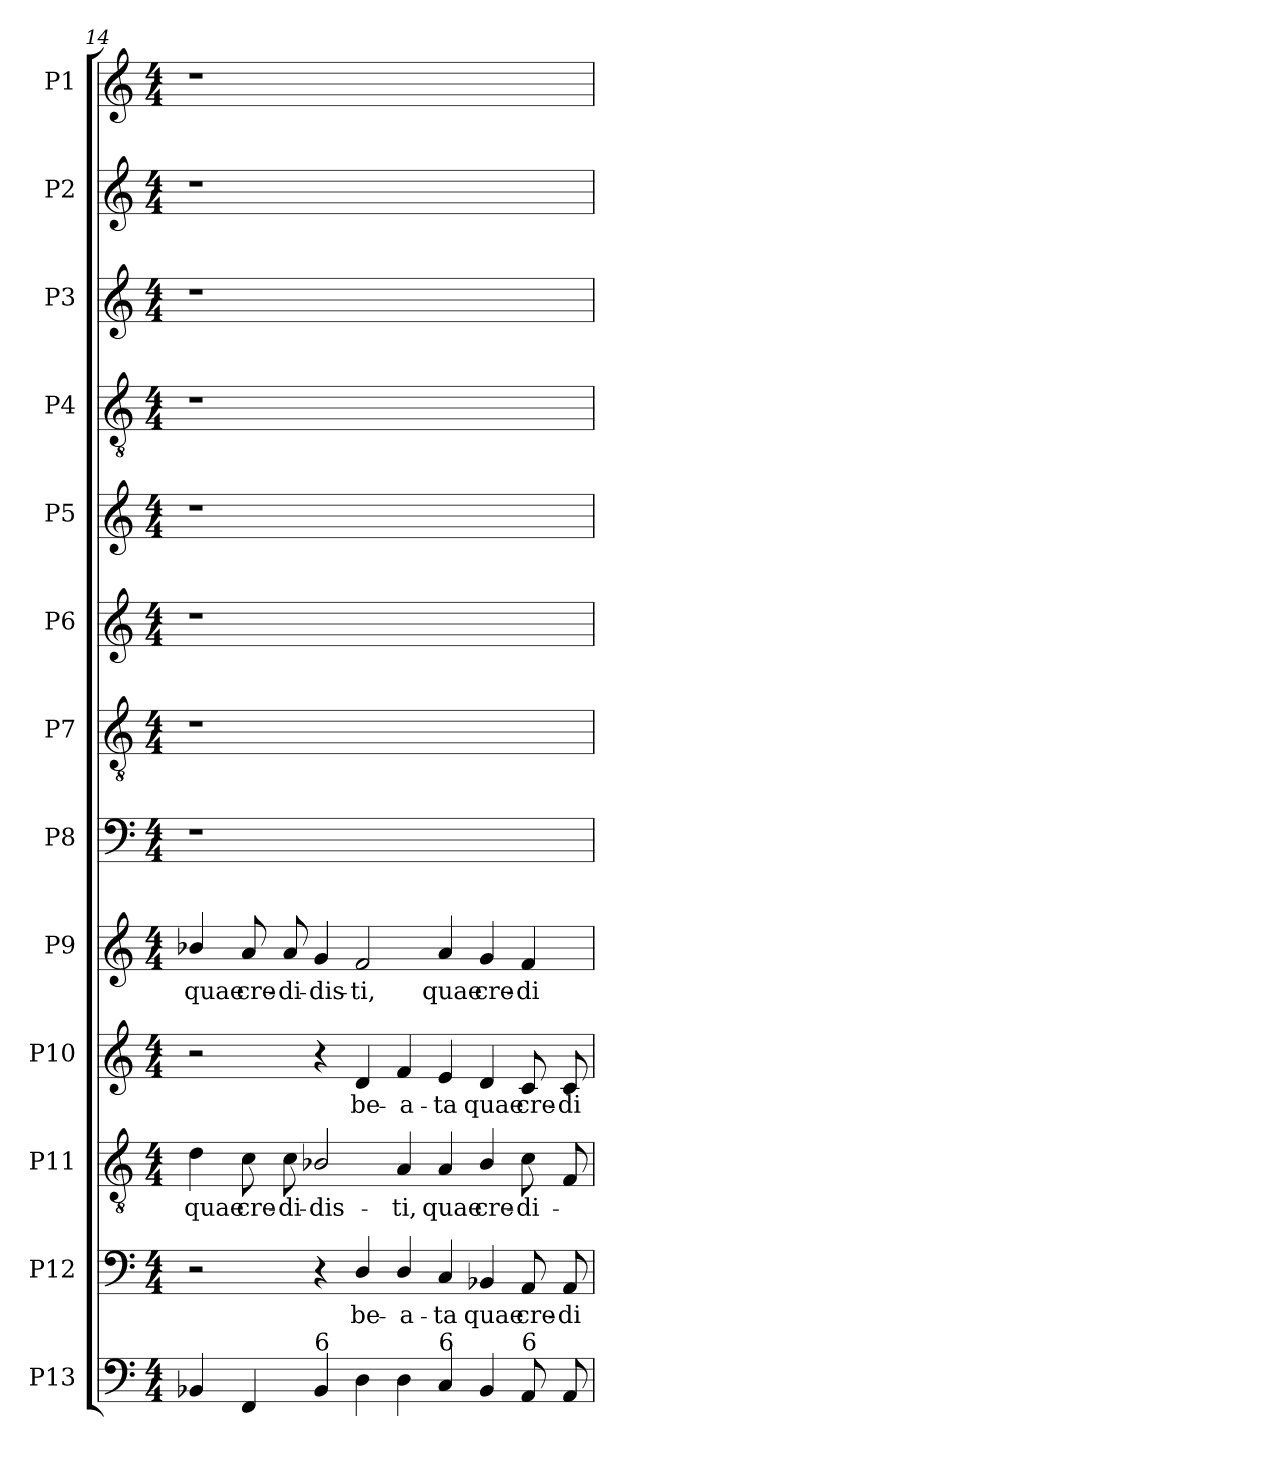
**kern	**kern	**text	**kern	**text	**kern	**text	**kern	**text	**kern	**kern	**kern	**kern	**kern	**kern	**kern	**kern
*part13	*part12	*part12	*part11	*part11	*part10	*part10	*part9	*part9	*part8	*part7	*part6	*part5	*part4	*part3	*part2	*part1
*staff13	*staff12	*staff12	*staff11	*staff11	*staff10	*staff10	*staff9	*staff9	*staff8	*staff7	*staff6	*staff5	*staff4	*staff3	*staff2	*staff1
*I"P13	*I"P12	*	*I"P11	*	*I"P10	*	*I"P9	*	*I"P8	*I"P7	*I"P6	*I"P5	*I"P4	*I"P3	*I"P2	*I"P1
!!LO:PB:g=z
*clefF4	*clefF4	*	*clefGv2	*	*clefG2	*	*clefG2	*	*clefF4	*clefGv2	*clefG2	*clefG2	*clefGv2	*clefG2	*clefG2	*clefG2
*	*	*	*ITrd7c12	*	*	*	*	*	*	*ITrd7c12	*	*	*ITrd7c12	*	*	*
*k[]	*k[]	*	*k[]	*	*k[]	*	*k[]	*	*k[]	*k[]	*k[]	*k[]	*k[]	*k[]	*k[]	*k[]
*C:	*C:	*	*C:	*	*C:	*	*C:	*	*C:	*C:	*C:	*C:	*C:	*C:	*C:	*C:
*M4/4	*M4/4	*	*M4/4	*	*M4/4	*	*M4/4	*	*M4/4	*M4/4	*M4/4	*M4/4	*M4/4	*M4/4	*M4/4	*M4/4
=14	=14	=14	=14	=14	=14	=14	=14	=14	=14	=14	=14	=14	=14	=14	=14	=14
!	!	!	!	!LO:LY:b:color=#000000	!	!	!	!	!	!	!	!	!	!	!	!
!	!	!	!	!	!	!	!	!LO:LY:b:color=#000000	!LO:N:vis=1	!LO:N:vis=1	!LO:N:vis=1	!LO:N:vis=1	!LO:N:vis=1	!LO:N:vis=1	!LO:N:vis=1	!LO:N:vis=1
4BB-Xi/	2r	.	4Di\	quae	2r	.	4b-Xi/	quae	1r	1r	1r	1r	1r	1r	1r	1r
!	!	!	!	!LO:LY:b:color=#000000	!	!	!	!	!	!	!	!	!	!	!	!
!	!	!	!	!	!	!	!	!LO:LY:b:color=#000000	!	!	!	!	!	!	!	!
4FFi/	.	.	8Ci\	cre-	.	.	8ai/	cre-	.	.	.	.	.	.	.	.
!	!	!	!	!LO:LY:b:color=#000000	!	!	!	!	!	!	!	!	!	!	!	!
!	!	!	!	!	!	!	!	!LO:LY:b:color=#000000	!	!	!	!	!	!	!	!
.	.	.	8Ci\	-di-	.	.	8ai/	-di-	.	.	.	.	.	.	.	.
!	!	!	!	!LO:LY:b:color=#000000	!	!	!	!	!	!	!	!	!	!	!	!
!LO:TX:a:t=6	!	!	!	!	!	!	!	!	!	!	!	!	!	!	!	!
!	!	!	!	!	!	!	!	!LO:LY:b:color=#000000	!	!	!	!	!	!	!	!
4BB-i/	4r	.	2BB-Xi/	-dis-	4r	.	4gi/	-dis-	.	.	.	.	.	.	.	.
!	!	!LO:LY:b:color=#000000	!	!	!	!	!	!	!	!	!	!	!	!	!	!
!	!	!	!	!	!	!LO:LY:b:color=#000000	!	!	!	!	!	!	!	!	!	!
!	!	!	!	!	!	!	!	!LO:LY:b:color=#000000	!	!	!	!	!	!	!	!
4Di\	4Di/	be-	.	.	4di/	be-	2fi/	-ti,	.	.	.	.	.	.	.	.
!	!	!LO:LY:b:color=#000000	!	!	!	!	!	!	!	!	!	!	!	!	!	!
!	!	!	!	!LO:LY:b:color=#000000	!	!	!	!	!	!	!	!	!	!	!	!
!	!	!	!	!	!	!LO:LY:b:color=#000000	!	!	!	!	!	!	!	!	!	!
4Di\	4Di/	-a-	4AAi/	-ti,	4fi/	-a-	.	.	1ryy	1ryy	1ryy	1ryy	1ryy	1ryy	1ryy	1ryy
!	!	!LO:LY:b:color=#000000	!	!	!	!	!	!	!	!	!	!	!	!	!	!
!	!	!	!	!LO:LY:b:color=#000000	!	!	!	!	!	!	!	!	!	!	!	!
!	!	!	!	!	!	!LO:LY:b:color=#000000	!	!	!	!	!	!	!	!	!	!
!LO:TX:a:t=6	!	!	!	!	!	!	!	!	!	!	!	!	!	!	!	!
!	!	!	!	!	!	!	!	!LO:LY:b:color=#000000	!	!	!	!	!	!	!	!
4Ci/	4Ci/	-ta	4AAi/	quae	4ei/	-ta	4ai/	quae	.	.	.	.	.	.	.	.
!	!	!LO:LY:b:color=#000000	!	!	!	!	!	!	!	!	!	!	!	!	!	!
!	!	!	!	!LO:LY:b:color=#000000	!	!	!	!	!	!	!	!	!	!	!	!
!	!	!	!	!	!	!LO:LY:b:color=#000000	!	!	!	!	!	!	!	!	!	!
!	!	!	!	!	!	!	!	!LO:LY:b:color=#000000	!	!	!	!	!	!	!	!
4BB-i/	4BB-Xi/	quae	4BB-i/	cre-	4di/	quae	4gi/	cre-	.	.	.	.	.	.	.	.
!	!	!LO:LY:b:color=#000000	!	!	!	!	!	!	!	!	!	!	!	!	!	!
!	!	!	!	!LO:LY:b:color=#000000	!	!	!	!	!	!	!	!	!	!	!	!
!	!	!	!	!	!	!LO:LY:b:color=#000000	!	!	!	!	!	!	!	!	!	!
!LO:TX:a:t=6	!	!	!	!	!	!	!	!	!	!	!	!	!	!	!	!
!	!	!	!	!	!	!	!	!LO:LY:b:color=#000000	!	!	!	!	!	!	!	!
8AAi/	8AAi/	cre-	8Ci\	-di-	8ci/	cre-	4fi/	-di-	.	.	.	.	.	.	.	.
!	!	!LO:LY:b:color=#000000	!	!	!	!	!	!	!	!	!	!	!	!	!	!
!	!	!	!	!	!	!LO:LY:b:color=#000000	!	!	!	!	!	!	!	!	!	!
8AAi/	8AAi/	-di-	8FFi/	.	8ci/	-di-	.	.	.	.	.	.	.	.	.	.
=	=	=	=	=	=	=	=	=	=	=	=	=	=	=	=	=
*-	*-	*-	*-	*-	*-	*-	*-	*-	*-	*-	*-	*-	*-	*-	*-	*-
